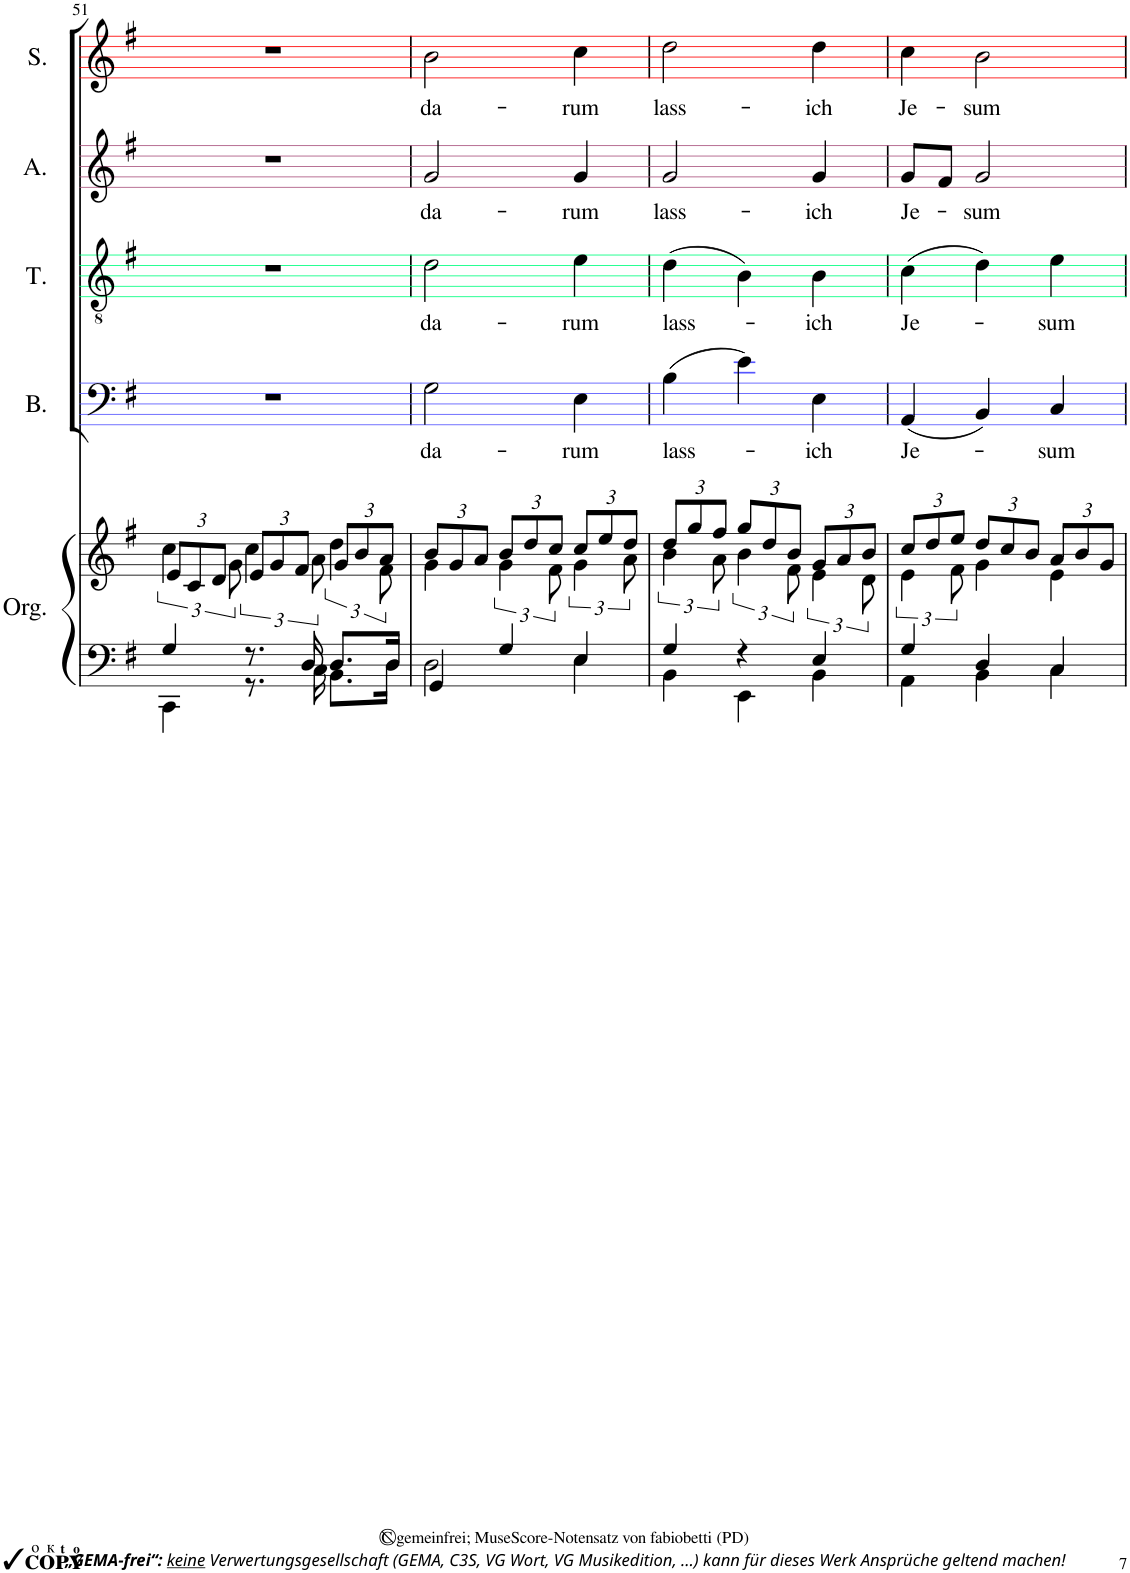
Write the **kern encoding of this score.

**kern	**kern	**kern	**text	**kern	**text	**kern	**text	**kern	**text
*part5	*part5	*part4	*part4	*part3	*part3	*part2	*part2	*part1	*part1
*staff6	*staff5	*staff4	*staff4	*staff3	*staff3	*staff2	*staff2	*staff1	*staff1
*I"Organ	*	*I"Baß	*	*I"Tenor	*	*I"Alt	*	*I"Sopran	*
*I'Org.	*	*I'B.	*	*I'T.	*	*I'A.	*	*I'S.	*
!!LO:PB:g=z
*clefF4	*clefG2	*clefF4	*	*clefGv2	*	*clefG2	*	*clefG2	*
*k[f#]	*k[f#]	*k[f#]	*	*k[f#]	*	*k[f#]	*	*k[f#]	*
*M3/4	*M3/4	*M3/4	*	*M3/4	*	*M3/4	*	*M3/4	*
=51	=51	=51	=51	=51	=51	=51	=51	=51	=51
*^	*^	*	*	*	*	*	*	*	*
*	*	*Xbrackettup	*brackettup	*	*	*	*	*	*	*	*
4G/	4CC\	12e/L	6cc\	2.r	.	2.r	.	2.r	.	2.r	.
.	.	12c/	.	.	.	.	.	.	.	.	.
.	.	12d/J	12g\	.	.	.	.	.	.	.	.
*	*	*Xbrackettup	*brackettup	*	*	*	*	*	*	*	*
8.r	8.r	12e/L	6cc\	.	.	.	.	.	.	.	.
.	.	12g/	.	.	.	.	.	.	.	.	.
.	.	12f#/J	12a\	.	.	.	.	.	.	.	.
16D/	16C\	.	.	.	.	.	.	.	.	.	.
*	*	*Xbrackettup	*brackettup	*	*	*	*	*	*	*	*
8.D/L	8.BB\L	12g/L	6dd\	.	.	.	.	.	.	.	.
.	.	12b/	.	.	.	.	.	.	.	.	.
.	.	12a/J	12f#\	.	.	.	.	.	.	.	.
16D/Jk	16D\Jk	.	.	.	.	.	.	.	.	.	.
=52	=52	=52	=52	=52	=52	=52	=52	=52	=52	=52	=52
*	*	*Xbrackettup	*	*	*	*	*	*	*	*	*
!	!	!	!	!	!LO:LY:b	!	!LO:LY:b	!	!LO:LY:b	!	!LO:LY:b
4GG/	2D\	12b/L	4g\	2G\	da-	2d\	da-	2g/	da-	2b\	da-
.	.	12g/	.	.	.	.	.	.	.	.	.
.	.	12a/J	.	.	.	.	.	.	.	.	.
*	*	*	*brackettup	*	*	*	*	*	*	*	*
4G/	.	12b/L	6g\	.	.	.	.	.	.	.	.
.	.	12dd/	.	.	.	.	.	.	.	.	.
.	.	12cc/J	12f#\	.	.	.	.	.	.	.	.
*	*	*Xbrackettup	*brackettup	*	*	*	*	*	*	*	*
!	!	!	!	!	!LO:LY:b	!	!LO:LY:b	!	!LO:LY:b	!	!LO:LY:b
4E/	4E\	12cc/L	6g\	4E\	-rum	4e\	-rum	4g/	-rum	4cc\	-rum
.	.	12ee/	.	.	.	.	.	.	.	.	.
.	.	12dd/J	12a\	.	.	.	.	.	.	.	.
=53	=53	=53	=53	=53	=53	=53	=53	=53	=53	=53	=53
*	*	*Xbrackettup	*brackettup	*	*	*	*	*	*	*	*
!	!	!	!	!	!LO:LY:b	!	!LO:LY:b	!	!LO:LY:b	!	!LO:LY:b
4G/	4BB\	12dd/L	6b\	(4B\	lass-	(4d\	lass-	2g/	lass-	2dd\	lass-
.	.	12gg/	.	.	.	.	.	.	.	.	.
.	.	12ff#/J	12a\	.	.	.	.	.	.	.	.
*	*	*Xbrackettup	*brackettup	*	*	*	*	*	*	*	*
4r	4EE\	12gg/L	6b\	4e\)	.	4B\)	.	.	.	.	.
.	.	12dd/	.	.	.	.	.	.	.	.	.
.	.	12b/J	12f#\	.	.	.	.	.	.	.	.
*	*	*Xbrackettup	*brackettup	*	*	*	*	*	*	*	*
!	!	!	!	!	!LO:LY:b	!	!LO:LY:b	!	!LO:LY:b	!	!LO:LY:b
4E/	4BB\	12g/L	6e\	4E\	-ich	4B\	-ich	4g/	-ich	4dd\	-ich
.	.	12a/	.	.	.	.	.	.	.	.	.
.	.	12b/J	12d\	.	.	.	.	.	.	.	.
=54	=54	=54	=54	=54	=54	=54	=54	=54	=54	=54	=54
*	*	*Xbrackettup	*brackettup	*	*	*	*	*	*	*	*
!	!	!	!	!	!LO:LY:b	!	!LO:LY:b	!	!LO:LY:b	!	!LO:LY:b
4G/	4AA\	12cc/L	6e\	(4AA/	Je-	(4c\	Je-	8g/L	Je-	4cc\	Je-
.	.	12dd/	.	.	.	.	.	.	.	.	.
.	.	.	.	.	.	.	.	8f#/J	.	.	.
.	.	12ee/J	12f#\	.	.	.	.	.	.	.	.
*	*	*Xbrackettup	*	*	*	*	*	*	*	*	*
!	!	!	!	!	!	!	!	!	!LO:LY:b	!	!LO:LY:b
4D/	4BB\	12dd/L	4g\	4BB/)	.	4d\)	.	2g/	-sum	2b\	-sum
.	.	12cc/	.	.	.	.	.	.	.	.	.
.	.	12b/J	.	.	.	.	.	.	.	.	.
!	!	!	!	!	!LO:LY:b	!	!LO:LY:b	!	!	!	!
4C/	4C\	12a/L	4e\	4C/	-sum	4e\	-sum	.	.	.	.
.	.	12b/	.	.	.	.	.	.	.	.	.
.	.	12g/J	.	.	.	.	.	.	.	.	.
*v	*v	*	*	*	*	*	*	*	*	*	*
*	*v	*v	*	*	*	*	*	*	*	*
=	=	=	=	=	=	=	=	=	=
*-	*-	*-	*-	*-	*-	*-	*-	*-	*-
